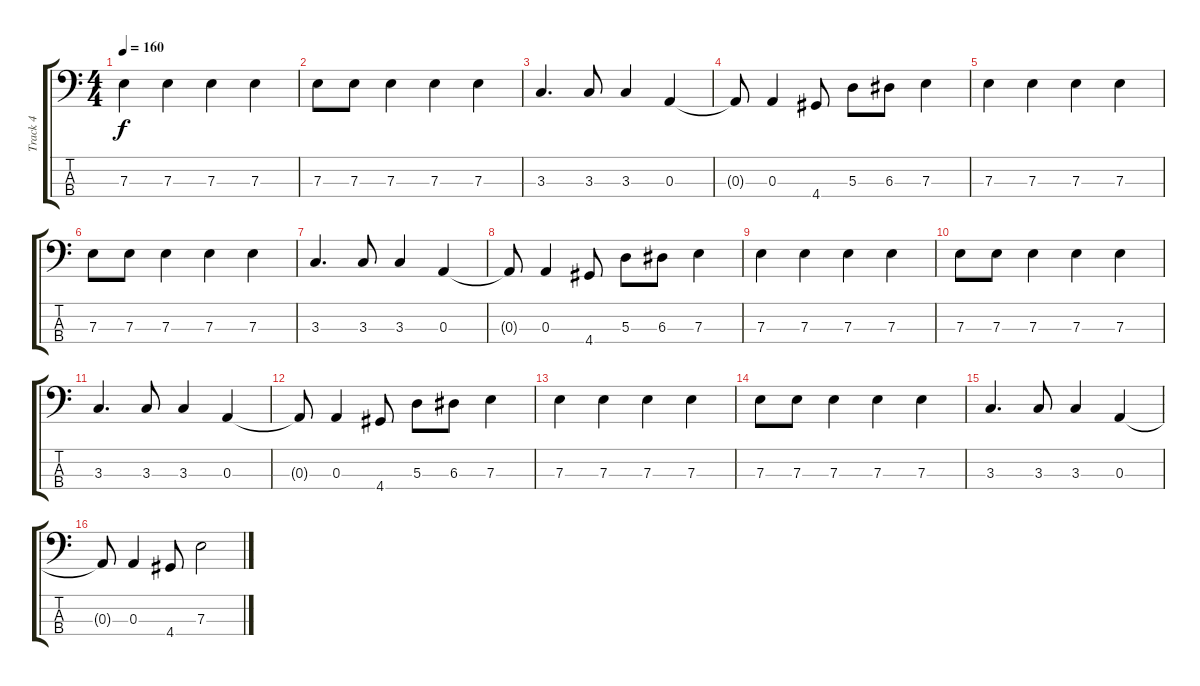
\track ("Track 4" "Track 4") {instrument electricbassfinger}
\staff {score tabs}
\tuning (G2 D2 A1 E1) {hide}
\ts (4 4)
\tempo 160
\clef f4
\ks c
7.3.4{dy f} 7.3.4 7.3.4 7.3.4 |
7.3.8 7.3.8 7.3.4 7.3.4 7.3.4 |
3.3.4{d} 3.3.8 3.3.4 0.3.4 |
0.3{t}.8 0.3.4 4.4.8 5.3.8 6.3.8 7.3.4 |
7.3.4 7.3.4 7.3.4 7.3.4 |
7.3.8 7.3.8 7.3.4 7.3.4 7.3.4 |
3.3.4{d} 3.3.8 3.3.4 0.3.4 |
0.3{t}.8 0.3.4 4.4.8 5.3.8 6.3.8 7.3.4 |
7.3.4 7.3.4 7.3.4 7.3.4 |
7.3.8 7.3.8 7.3.4 7.3.4 7.3.4 |
3.3.4{d} 3.3.8 3.3.4 0.3.4 |
0.3{t}.8 0.3.4 4.4.8 5.3.8 6.3.8 7.3.4 |
7.3.4 7.3.4 7.3.4 7.3.4 |
7.3.8 7.3.8 7.3.4 7.3.4 7.3.4 |
3.3.4{d} 3.3.8 3.3.4 0.3.4 |
0.3{t}.8 0.3.4 4.4.8 7.3.2
